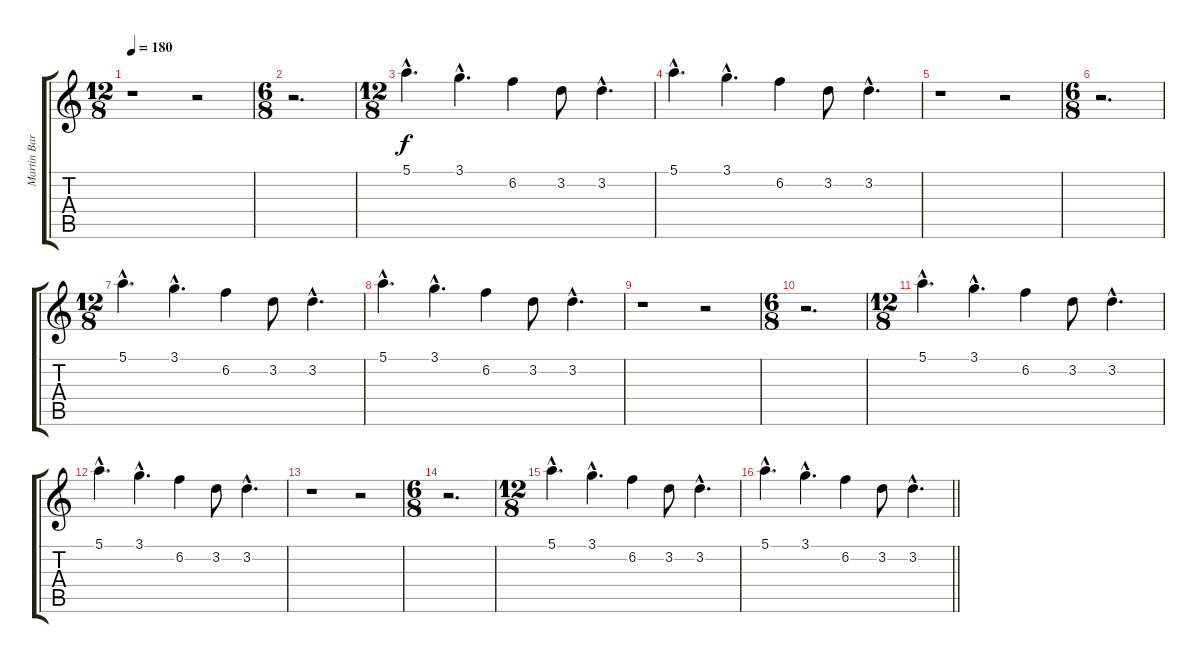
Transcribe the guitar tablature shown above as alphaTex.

\track ("Martin Barre (electric guitar)" "Martin Bar") {instrument electricguitarjazz}
\staff {score tabs}
\tuning (E4 B3 G3 D3 A2 E2) {hide}
\ts (12 8)
\tempo 180
\clef g2
\ks c
r.1{dy f} r.2 |
\ts (6 8)
r.2{d} |
\ts (12 8)
5.1{hac}.4{d} 3.1{hac}.4{d} 6.2.4 3.2.8 3.2{hac}.4{d} |
5.1{hac}.4{d} 3.1{hac}.4{d} 6.2.4 3.2.8 3.2{hac}.4{d} |
r.1 r.2 |
\ts (6 8)
r.2{d} |
\ts (12 8)
5.1{hac}.4{d} 3.1{hac}.4{d} 6.2.4 3.2.8 3.2{hac}.4{d} |
5.1{hac}.4{d} 3.1{hac}.4{d} 6.2.4 3.2.8 3.2{hac}.4{d} |
r.1 r.2 |
\ts (6 8)
r.2{d} |
\ts (12 8)
5.1{hac}.4{d} 3.1{hac}.4{d} 6.2.4 3.2.8 3.2{hac}.4{d} |
5.1{hac}.4{d} 3.1{hac}.4{d} 6.2.4 3.2.8 3.2{hac}.4{d} |
r.1 r.2 |
\ts (6 8)
r.2{d} |
\ts (12 8)
5.1{hac}.4{d} 3.1{hac}.4{d} 6.2.4 3.2.8 3.2{hac}.4{d} |
\barLineRight lightlight
5.1{hac}.4{d} 3.1{hac}.4{d} 6.2.4 3.2.8 3.2{hac}.4{d}
